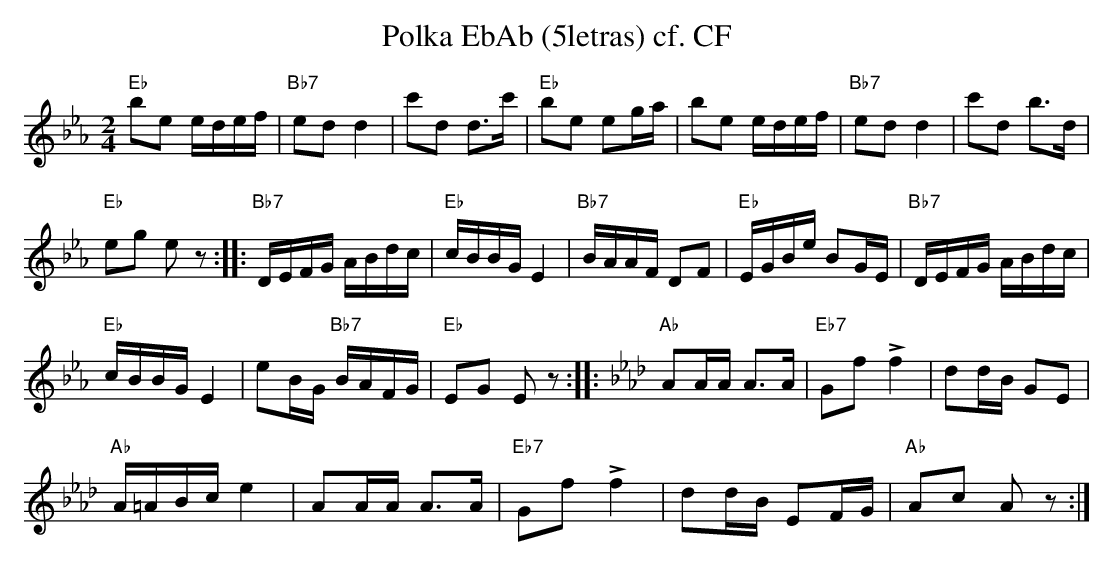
X:1
T:Polka EbAb (5letras) cf. CF
M:2/4
L:1/16
K:Ebmaj%%MIDI gchordon
"Eb"b2e2 edef | "Bb7"e2d2d4 | c'2d2 d3c' | "Eb"b2e2 e2ga | b2e2 edef | "Bb7"e2d2d4 | c'2d2 b3d |
"Eb"e2g2 e2z2 :: "Bb7"DEFG ABdc | "Eb"cBBGE4 | "Bb7"BAAF D2F2 | "Eb"EGBe B2GE | "Bb7"DEFG ABdc |
"Eb"cBBGE4 | e2BG "Bb7"BAFG | "Eb"E2G2 E2z2 :: [K:Abmaj] "Ab"A2AA A3A | "Eb7"G2f2 !>!f4 | d2dB G2E2 |
"Ab"A=ABc e4 | A2AA A3A | "Eb7"G2f2 !>!f4 | d2dB E2FG | "Ab"A2c2 A2z2 :|
